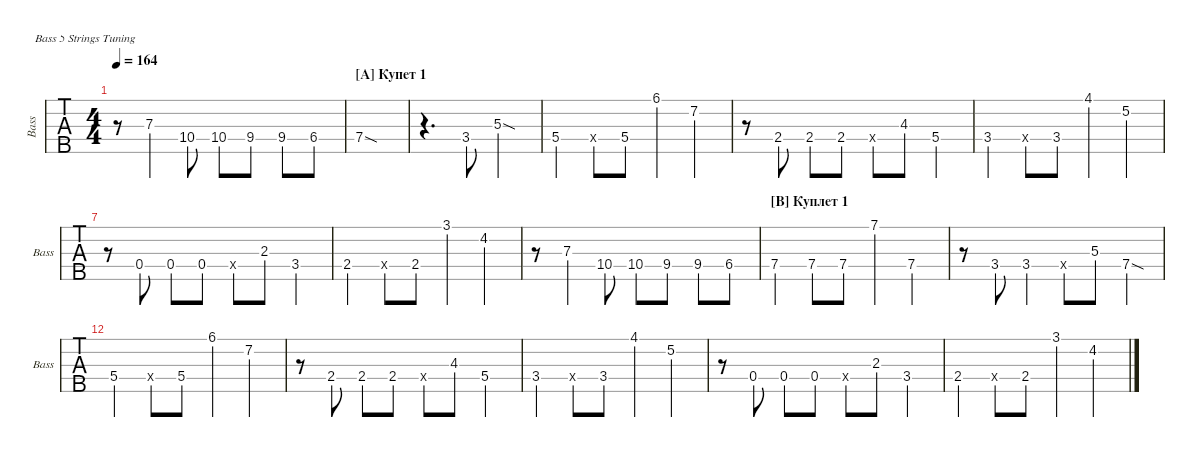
\defaultSystemsLayout 4
\hideDynamics
\bracketExtendMode groupsimilarinstruments
\singleTrackTrackNamePolicy allsystems
\multiTrackTrackNamePolicy allsystems
\otherSystemsTrackNameOrientation horizontal
\defaultBarNumberDisplay FirstOfSystem
\track ("Bass" "Bass") {instrument electricbassfinger}
\staff {tabs}
\tuning (G2 D2 A1 E1 B0)
\ts (4 4)
\tempo 164
\clef f4
\ks c
r.8{dy f} 7.3{st}.4 10.4.8 10.4.8 9.4.8 9.4.8 6.4.8 |
\section ("A" "Купет 1")
7.4{sod}.1 |
r.4{d} 3.4.8{dy mf} 5.3{sod}.2 |
5.4{st}.4{dy f} 5.4{x}.8 5.4.8 6.1{st}.4 7.2{st}.4 |
r.8 2.4.8 2.4.8 2.4.8 2.4{x}.8 4.3.8 5.4{st}.4 |
3.4{st}.4 3.4{st x}.8 3.4{st}.8 4.1{st}.4 5.2{st}.4 |
r.8 0.4.8 0.4.8 0.4.8 0.4{x}.8 2.3.8 3.4{st}.4 |
2.4{st}.4 2.4{x}.8 2.4.8 3.1{st}.4 4.2{st}.4 |
r.8 7.3{st}.4 10.4.8 10.4.8 9.4.8 9.4.8 6.4.8 |
\section ("B" "Куплет 1")
7.4{st}.4 7.4{st}.8 7.4{st}.8 7.1{st}.4 7.4{st}.4 |
r.8 3.4.8 3.4{st}.4 3.4{x}.8 5.3.8 7.4{sod}.4 |
5.4{st}.4 5.4{x}.8 5.4{st}.8 6.1{st}.4 7.2{st}.4 |
r.8 2.4.8 2.4.8 2.4.8 2.4{x}.8 4.3.8 5.4{st}.4 |
3.4{st}.4 3.4{st x}.8 3.4{st}.8 4.1{st}.4 5.2{st}.4 |
r.8 0.4.8 0.4.8 0.4.8 0.4{x}.8 2.3.8 3.4{st}.4 |
2.4{st}.4 2.4{x}.8 2.4.8 3.1{st}.4 4.2{st}.4
